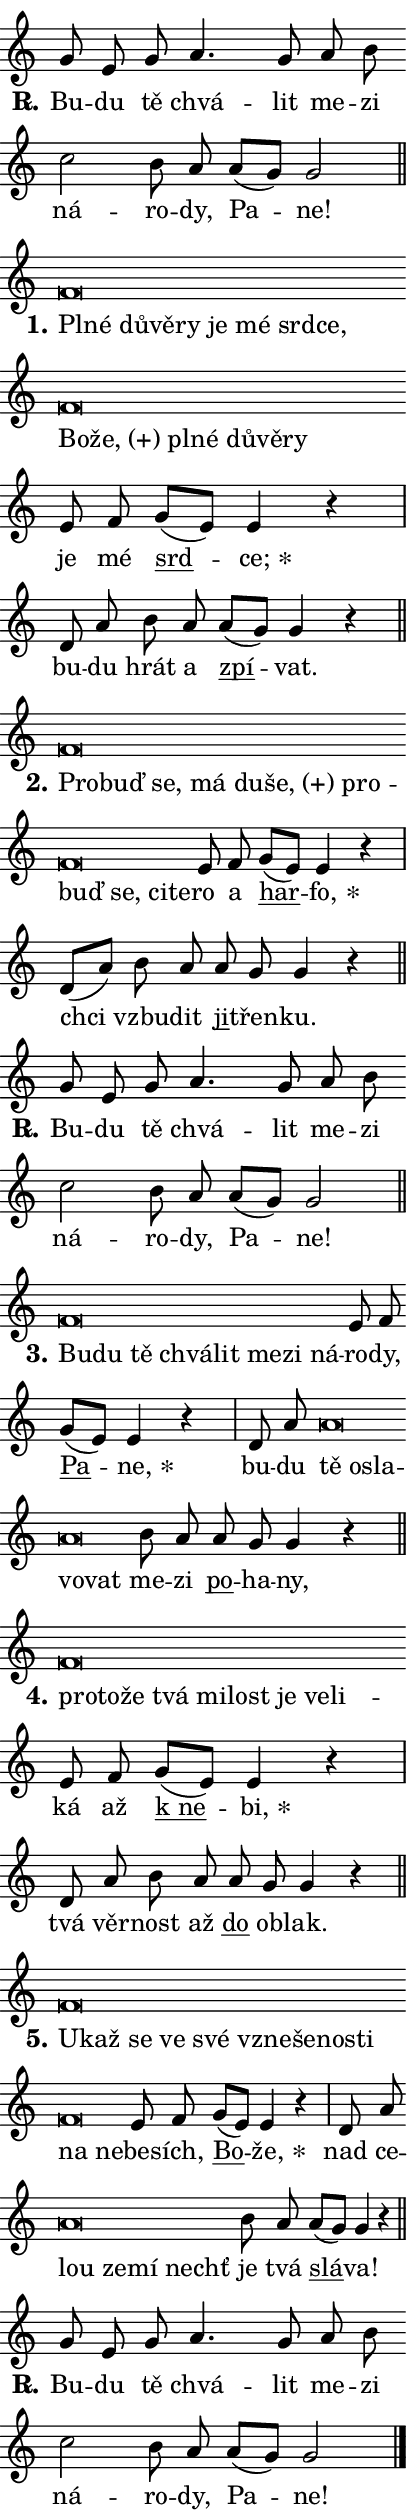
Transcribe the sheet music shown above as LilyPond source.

\version "2.24.0"
\header { tagline = "" }
\paper {
  indent = 0\cm
  top-margin = 0\cm
  right-margin = 0.13\cm % to fit lyric hyphens
  bottom-margin = 0\cm
  left-margin = 0\cm
  paper-width = 7\cm
  page-breaking = #ly:one-page-breaking
  system-system-spacing.basic-distance = #11
  score-system-spacing.basic-distance = #11
  ragged-last = ##f
}


%% Author: Thomas Morley
%% https://lists.gnu.org/archive/html/lilypond-user/2020-05/msg00002.html
#(define (line-position grob)
"Returns position of @var[grob} in current system:
   @code{'start}, if at first time-step
   @code{'end}, if at last time-step
   @code{'middle} otherwise
"
  (let* ((col (ly:item-get-column grob))
         (ln (ly:grob-object col 'left-neighbor))
         (rn (ly:grob-object col 'right-neighbor))
         (col-to-check-left (if (ly:grob? ln) ln col))
         (col-to-check-right (if (ly:grob? rn) rn col))
         (break-dir-left
           (and
             (ly:grob-property col-to-check-left 'non-musical #f)
             (ly:item-break-dir col-to-check-left)))
         (break-dir-right
           (and
             (ly:grob-property col-to-check-right 'non-musical #f)
             (ly:item-break-dir col-to-check-right))))
        (cond ((eqv? 1 break-dir-left) 'start)
              ((eqv? -1 break-dir-right) 'end)
              (else 'middle))))

#(define (tranparent-at-line-position vctor)
  (lambda (grob)
  "Relying on @code{line-position} select the relevant enry from @var{vctor}.
Used to determine transparency,"
    (case (line-position grob)
      ((end) (not (vector-ref vctor 0)))
      ((middle) (not (vector-ref vctor 1)))
      ((start) (not (vector-ref vctor 2))))))

noteHeadBreakVisibility =
#(define-music-function (break-visibility)(vector?)
"Makes @code{NoteHead}s transparent relying on @var{break-visibility}"
#{
  \override NoteHead.transparent =
    #(tranparent-at-line-position break-visibility)
#})

#(define delete-ledgers-for-transparent-note-heads
  (lambda (grob)
    "Reads whether a @code{NoteHead} is transparent.
If so this @code{NoteHead} is removed from @code{'note-heads} from
@var{grob}, which is supposed to be @code{LedgerLineSpanner}.
As a result ledgers are not printed for this @code{NoteHead}"
    (let* ((nhds-array (ly:grob-object grob 'note-heads))
           (nhds-list
             (if (ly:grob-array? nhds-array)
                 (ly:grob-array->list nhds-array)
                 '()))
           ;; Relies on the transparent-property being done before
           ;; Staff.LedgerLineSpanner.after-line-breaking is executed.
           ;; This is fragile ...
           (to-keep
             (remove
               (lambda (nhd)
                 (ly:grob-property nhd 'transparent #f))
               nhds-list)))
      ;; TODO find a better method to iterate over grob-arrays, similiar
      ;; to filter/remove etc for lists
      ;; For now rebuilt from scratch
      (set! (ly:grob-object grob 'note-heads)  '())
      (for-each
        (lambda (nhd)
          (ly:pointer-group-interface::add-grob grob 'note-heads nhd))
        to-keep))))

squashNotes = {
  \override NoteHead.X-extent = #'(-0.2 . 0.2)
  \override NoteHead.Y-extent = #'(-0.75 . 0)
  \override NoteHead.stencil =
    #(lambda (grob)
       (let ((pos (ly:grob-property grob 'staff-position)))
         (begin
           (if (< pos -7) (display "ERROR: Lower brevis then expected\n") (display ""))
           (if (<= pos -6) ly:text-interface::print ly:note-head::print))))
}
unSquashNotes = {
  \revert NoteHead.X-extent
  \revert NoteHead.Y-extent
  \revert NoteHead.stencil
}

hideNotes = \noteHeadBreakVisibility #begin-of-line-visible
unHideNotes = \noteHeadBreakVisibility #all-visible

% work-around for resetting accidentals
% https://lilypond.org/doc/v2.23/Documentation/notation/displaying-rhythms#unmetered-music
cadenzaMeasure = {
  \cadenzaOff
  \partial 1024 s1024
  \cadenzaOn
}

#(define-markup-command (accent layout props text) (markup?)
  "Underline accented syllable"
  (interpret-markup layout props
    #{\markup \override #'(offset . 4.3) \underline { #text }#}))

responsum = \markup \concat {
  "R" \hspace #-1.05 \path #0.1 #'((moveto 0 0.07) (lineto 0.9 0.8)) \hspace #0.05 "."
}

spaceSize = #0.6828661417322834 % exact space size for TeX Gyre Schola

\layout {
  \context {
    \Staff
    \remove "Time_signature_engraver"
    \override LedgerLineSpanner.after-line-breaking = #delete-ledgers-for-transparent-note-heads
  }
  \context {
    \Lyrics {
      \override LyricSpace.minimum-distance = \spaceSize
      \override LyricText.font-name = #"TeX Gyre Schola"
      \override LyricText.font-size = 1
      \override StanzaNumber.font-name = #"TeX Gyre Schola Bold"
      \override StanzaNumber.font-size = 1
    }
  }
  \context {
    \Score 
    \override NoteHead.text =
      #(lambda (grob) 
        (let ((pos (ly:grob-property grob 'staff-position)))
          #{\markup {
            \combine
              \halign #-0.55 \raise #(if (= pos -6) 0 0.5) \override #'(thickness . 2) \draw-line #'(3.2 . 0)
              \musicglyph "noteheads.sM1"
          }#}))
  }
}

% magnetic-lyrics.ily
%
%   written by
%     Jean Abou Samra <jean@abou-samra.fr>
%     Werner Lemberg <wl@gnu.org>
%
%   adapted by
%     Jiri Hon <jiri.hon@gmail.com>
%
% Version 2022-Apr-15

% https://www.mail-archive.com/lilypond-user@gnu.org/msg149350.html

#(define (Left_hyphen_pointer_engraver context)
   "Collect syllable-hyphen-syllable occurrences in lyrics and store
them in properties.  This engraver only looks to the left.  For
example, if the lyrics input is @code{foo -- bar}, it does the
following.

@itemize @bullet
@item
Set the @code{text} property of the @code{LyricHyphen} grob between
@q{foo} and @q{bar} to @code{foo}.

@item
Set the @code{left-hyphen} property of the @code{LyricText} grob with
text @q{foo} to the @code{LyricHyphen} grob between @q{foo} and
@q{bar}.
@end itemize

Use this auxiliary engraver in combination with the
@code{lyric-@/text::@/apply-@/magnetic-@/offset!} hook."
   (let ((hyphen #f)
         (text #f))
     (make-engraver
      (acknowledgers
       ((lyric-syllable-interface engraver grob source-engraver)
        (set! text grob)))
      (end-acknowledgers
       ((lyric-hyphen-interface engraver grob source-engraver)
        ;(when (not (grob::has-interface grob 'lyric-space-interface))
          (set! hyphen grob)));)
      ((stop-translation-timestep engraver)
       (when (and text hyphen)
         (ly:grob-set-object! text 'left-hyphen hyphen))
       (set! text #f)
       (set! hyphen #f)))))

#(define (lyric-text::apply-magnetic-offset! grob)
   "If the space between two syllables is less than the value in
property @code{LyricText@/.details@/.squash-threshold}, move the right
syllable to the left so that it gets concatenated with the left
syllable.

Use this function as a hook for
@code{LyricText@/.after-@/line-@/breaking} if the
@code{Left_@/hyphen_@/pointer_@/engraver} is active."
   (let ((hyphen (ly:grob-object grob 'left-hyphen #f)))
     (when hyphen
       (let ((left-text (ly:spanner-bound hyphen LEFT)))
         (when (grob::has-interface left-text 'lyric-syllable-interface)
           (let* ((common (ly:grob-common-refpoint grob left-text X))
                  (this-x-ext (ly:grob-extent grob common X))
                  (left-x-ext
                   (begin
                     ;; Trigger magnetism for left-text.
                     (ly:grob-property left-text 'after-line-breaking)
                     (ly:grob-extent left-text common X)))
                  ;; `delta` is the gap width between two syllables.
                  (delta (- (interval-start this-x-ext)
                            (interval-end left-x-ext)))
                  (details (ly:grob-property grob 'details))
                  (threshold (assoc-get 'squash-threshold details 0.2)))
             (when (< delta threshold)
               (let* (;; We have to manipulate the input text so that
                      ;; ligatures crossing syllable boundaries are not
                      ;; disabled.  For languages based on the Latin
                      ;; script this is essentially a beautification.
                      ;; However, for non-Western scripts it can be a
                      ;; necessity.
                      (lt (ly:grob-property left-text 'text))
                      (rt (ly:grob-property grob 'text))
                      (is-space (grob::has-interface hyphen 'lyric-space-interface))
                      (space (if is-space " " ""))
                      (extra-delta (if is-space spaceSize 0))
                      ;; Append new syllable.
                      (ltrt-space (if (and (string? lt) (string? rt))
                                (string-append lt space rt)
                                (make-concat-markup (list lt space rt))))
                      ;; Right-align `ltrt` to the right side.
                      (ltrt-space-markup (grob-interpret-markup
                               grob
                               (make-translate-markup
                                (cons (interval-length this-x-ext) 0)
                                (make-right-align-markup ltrt-space)))))
                 (begin
                   ;; Don't print `left-text`.
                   (ly:grob-set-property! left-text 'stencil #f)
                   ;; Set text and stencil (which holds all collected
                   ;; syllables so far) and shift it to the left.
                   (ly:grob-set-property! grob 'text ltrt-space)
                   (ly:grob-set-property! grob 'stencil ltrt-space-markup)
                   (ly:grob-translate-axis! grob (- (- delta extra-delta)) X))))))))))


#(define (lyric-hyphen::displace-bounds-first grob)
   ;; Make very sure this callback isn't triggered too early.
   (let ((left (ly:spanner-bound grob LEFT))
         (right (ly:spanner-bound grob RIGHT)))
     (ly:grob-property left 'after-line-breaking)
     (ly:grob-property right 'after-line-breaking)
     (ly:lyric-hyphen::print grob)))

squashThreshold = #0.4

\layout {
  \context {
    \Lyrics
    \consists #Left_hyphen_pointer_engraver
    \override LyricText.after-line-breaking =
      #lyric-text::apply-magnetic-offset!
    \override LyricHyphen.stencil = #lyric-hyphen::displace-bounds-first
    \override LyricText.details.squash-threshold = \squashThreshold
    \override LyricHyphen.minimum-distance = 0
    \override LyricHyphen.minimum-length = \squashThreshold
  }
}

squashText = \override LyricText.details.squash-threshold = 9999
unSquashText = \override LyricText.details.squash-threshold = \squashThreshold

leftText = \override LyricText.self-alignment-X = #LEFT
unLeftText = \revert LyricText.self-alignment-X

starOffset = #(lambda (grob) 
                (let ((x_offset (ly:self-alignment-interface::aligned-on-x-parent grob)))
                  (if (= x_offset 0) 0 (+ x_offset 1.2))))

star = #(define-music-function (syllable)(string?)
"Append star separator at the end of a syllable"
#{
  \once \override LyricText.X-offset = #starOffset
  \lyricmode { \markup {
    #syllable
    \override #'((font-name . "TeX Gyre Schola Bold")) \hspace #0.2 \lower #0.65 \larger "*"
  } }
#})

starAccent = #(define-music-function (syllable)(string?)
"Append star separator at the end of a syllable and make accent"
#{
  \once \override LyricText.X-offset = #starOffset
  \lyricmode { \markup {
    \accent #syllable
    \override #'((font-name . "TeX Gyre Schola Bold")) \hspace #0.2 \lower #0.65 \larger "*"
  } }
#})

breath = #(define-music-function (syllable)(string?)
"Append breathing indicator at the end of a syllable"
#{
  \lyricmode { \markup { #syllable "+" } }
#})

optionalBreath = #(define-music-function (syllable)(string?)
"Append optional breathing indicator at the end of a syllable"
#{
  \lyricmode { \markup { #syllable "(+)" } }
#})


\score {
    <<
        \new Voice = "melody" { \cadenzaOn \key c \major \relative { g'8 e g a4. g8 a b \bar "" c2 b8 a a[( g)] g2 \cadenzaMeasure \bar "||" \break } }
        \new Lyrics \lyricsto "melody" { \lyricmode { \set stanza = \responsum
Bu -- du tě chvá -- lit me -- zi ná -- ro -- dy, Pa -- ne! } }
    >>
    \layout {}
}

\score {
    <<
        \new Voice = "melody" { \cadenzaOn \key c \major \relative { \squashNotes f'\breve*1/16 \hideNotes \breve*1/16 \bar "" \breve*1/16 \bar "" \breve*1/16 \bar "" \breve*1/16 \bar "" \breve*1/16 \bar "" \breve*1/16 \bar "" \breve*1/16 \bar "" \breve*1/16 \bar "" \breve*1/16 \bar "" \breve*1/16 \bar "" \breve*1/16 \bar "" \breve*1/16 \bar "" \breve*1/16 \bar "" \breve*1/16 \breve*1/16 \bar "" \unHideNotes \unSquashNotes e8 f \bar "" g[( e)] e4 r \cadenzaMeasure \bar "|" d8 a'8 b8 a \bar "" a[( g)] g4 r \cadenzaMeasure \bar "||" \break } }
        \new Lyrics \lyricsto "melody" { \lyricmode { \set stanza = "1."
\leftText Pl -- \squashText né dů -- vě -- ry je mé srd -- ce, Bo -- \optionalBreath že, pl -- né dů -- vě -- ry \unLeftText \unSquashText je mé \markup \accent srd -- \star ce; bu -- du hrát a \markup \accent zpí -- vat. } }
    >>
    \layout {}
}

\score {
    <<
        \new Voice = "melody" { \cadenzaOn \key c \major \relative { \squashNotes f'\breve*1/16 \hideNotes \breve*1/16 \bar "" \breve*1/16 \bar "" \breve*1/16 \bar "" \breve*1/16 \bar "" \breve*1/16 \bar "" \breve*1/16 \bar "" \breve*1/16 \bar "" \breve*1/16 \bar "" \breve*1/16 \breve*1/16 \bar "" \unHideNotes \unSquashNotes e8 f \bar "" g[( e)] e4 r \cadenzaMeasure \bar "|" d8[( a')] b8 a \bar "" a g g4 r \cadenzaMeasure \bar "||" \break } }
        \new Lyrics \lyricsto "melody" { \lyricmode { \set stanza = "2."
\leftText Pro -- \squashText buď se, má du -- \optionalBreath še, pro -- buď se, ci -- te -- \unLeftText \unSquashText ro a \markup \accent har -- \star fo, chci vzbu -- dit \markup \accent ji -- třen -- ku. } }
    >>
    \layout {}
}

\score {
    <<
        \new Voice = "melody" { \cadenzaOn \key c \major \relative { g'8 e g a4. g8 a b \bar "" c2 b8 a a[( g)] g2 \cadenzaMeasure \bar "||" \break } }
        \new Lyrics \lyricsto "melody" { \lyricmode { \set stanza = \responsum
Bu -- du tě chvá -- lit me -- zi ná -- ro -- dy, Pa -- ne! } }
    >>
    \layout {}
}

\score {
    <<
        \new Voice = "melody" { \cadenzaOn \key c \major \relative { \squashNotes f'\breve*1/16 \hideNotes \breve*1/16 \bar "" \breve*1/16 \bar "" \breve*1/16 \bar "" \breve*1/16 \bar "" \breve*1/16 \bar "" \breve*1/16 \breve*1/16 \bar "" \unHideNotes \unSquashNotes e8 f \bar "" g[( e)] e4 r \cadenzaMeasure \bar "|" d8 a' \bar "" \squashNotes a\breve*1/16 \hideNotes \breve*1/16 \bar "" \breve*1/16 \bar "" \breve*1/16 \breve*1/16 \bar "" \unHideNotes \unSquashNotes b8 a \bar "" a g g4 r \cadenzaMeasure \bar "||" \break } }
        \new Lyrics \lyricsto "melody" { \lyricmode { \set stanza = "3."
\leftText Bu -- \squashText du tě chvá -- lit me -- zi ná -- \unLeftText \unSquashText ro -- dy, \markup \accent Pa -- \star ne, bu -- du \leftText tě \squashText o -- sla -- vo -- vat \unLeftText \unSquashText me -- zi \markup \accent po -- ha -- ny, } }
    >>
    \layout {}
}

\score {
    <<
        \new Voice = "melody" { \cadenzaOn \key c \major \relative { \squashNotes f'\breve*1/16 \hideNotes \breve*1/16 \bar "" \breve*1/16 \bar "" \breve*1/16 \bar "" \breve*1/16 \bar "" \breve*1/16 \bar "" \breve*1/16 \bar "" \breve*1/16 \breve*1/16 \bar "" \unHideNotes \unSquashNotes e8 f \bar "" g[( e)] e4 r \cadenzaMeasure \bar "|" d8 a'8 b8 a \bar "" a g g4 r \cadenzaMeasure \bar "||" \break } }
        \new Lyrics \lyricsto "melody" { \lyricmode { \set stanza = "4."
\leftText pro -- \squashText to -- že tvá mi -- lost je ve -- li -- \unLeftText \unSquashText ká až \markup \accent "k ne" -- \star bi, tvá věr -- nost až \markup \accent do ob -- lak. } }
    >>
    \layout {}
}

\score {
    <<
        \new Voice = "melody" { \cadenzaOn \key c \major \relative { \squashNotes f'\breve*1/16 \hideNotes \breve*1/16 \bar "" \breve*1/16 \bar "" \breve*1/16 \bar "" \breve*1/16 \bar "" \breve*1/16 \bar "" \breve*1/16 \bar "" \breve*1/16 \bar "" \breve*1/16 \bar "" \breve*1/16 \breve*1/16 \bar "" \unHideNotes \unSquashNotes e8 f \bar "" g[( e)] e4 r \cadenzaMeasure \bar "|" d8 a' \bar "" \squashNotes a\breve*1/16 \hideNotes \breve*1/16 \bar "" \breve*1/16 \breve*1/16 \bar "" \unHideNotes \unSquashNotes b8 a \bar "" a[( g)] g4 r \cadenzaMeasure \bar "||" \break } }
        \new Lyrics \lyricsto "melody" { \lyricmode { \set stanza = "5."
\leftText U -- \squashText kaž se ve své vzne -- še -- no -- sti na ne -- \unLeftText \unSquashText be -- sích, \markup \accent Bo -- \star že, nad ce -- \leftText lou \squashText ze -- mí nechť \unLeftText \unSquashText je tvá \markup \accent slá -- va! } }
    >>
    \layout {}
}

\score {
    <<
        \new Voice = "melody" { \cadenzaOn \key c \major \relative { g'8 e g a4. g8 a b \bar "" c2 b8 a a[( g)] g2 \cadenzaMeasure \bar "||" \break } \bar "|." }
        \new Lyrics \lyricsto "melody" { \lyricmode { \set stanza = \responsum
Bu -- du tě chvá -- lit me -- zi ná -- ro -- dy, Pa -- ne! } }
    >>
    \layout {}
}
